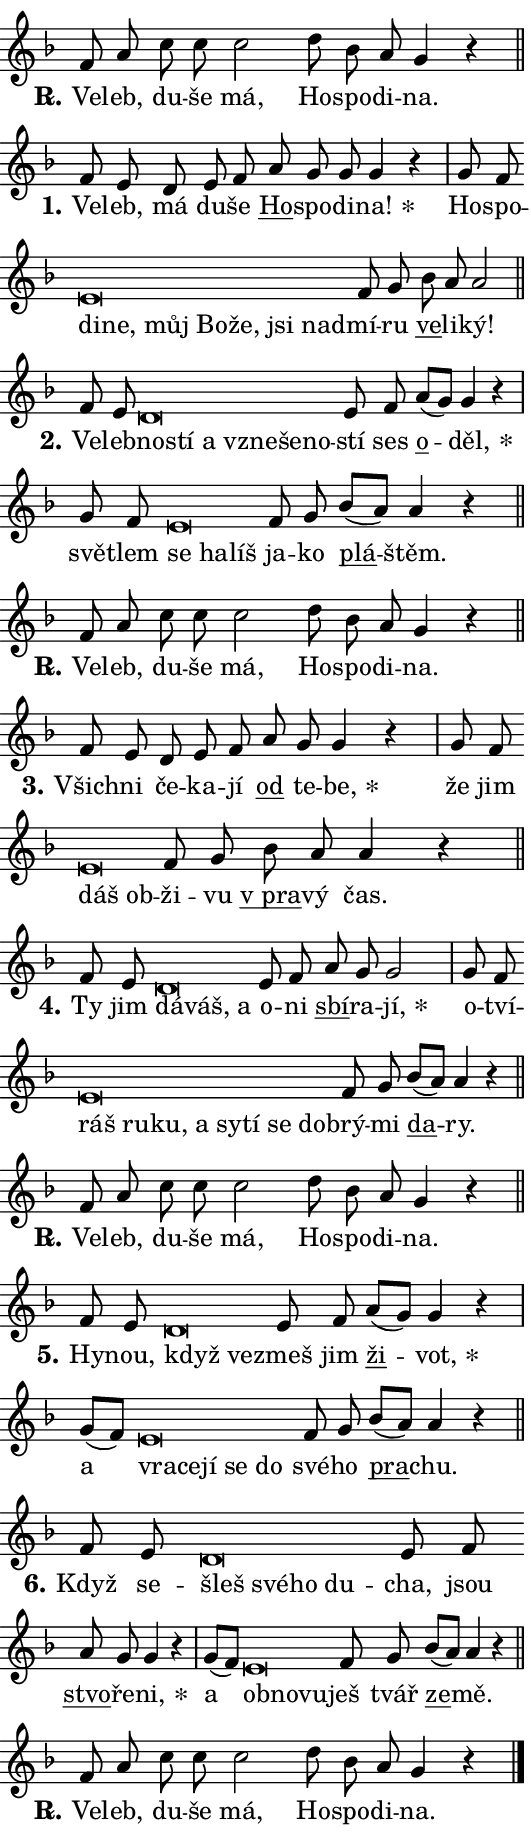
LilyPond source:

\version "2.24.0"
\header { tagline = "" }
\paper {
  indent = 0\cm
  top-margin = 0\cm
  right-margin = 0.13\cm % to fit lyric hyphens
  bottom-margin = 0\cm
  left-margin = 0\cm
  paper-width = 9\cm
  page-breaking = #ly:one-page-breaking
  system-system-spacing.basic-distance = #11
  score-system-spacing.basic-distance = #11
  ragged-last = ##f
}


%% Author: Thomas Morley
%% https://lists.gnu.org/archive/html/lilypond-user/2020-05/msg00002.html
#(define (line-position grob)
"Returns position of @var[grob} in current system:
   @code{'start}, if at first time-step
   @code{'end}, if at last time-step
   @code{'middle} otherwise
"
  (let* ((col (ly:item-get-column grob))
         (ln (ly:grob-object col 'left-neighbor))
         (rn (ly:grob-object col 'right-neighbor))
         (col-to-check-left (if (ly:grob? ln) ln col))
         (col-to-check-right (if (ly:grob? rn) rn col))
         (break-dir-left
           (and
             (ly:grob-property col-to-check-left 'non-musical #f)
             (ly:item-break-dir col-to-check-left)))
         (break-dir-right
           (and
             (ly:grob-property col-to-check-right 'non-musical #f)
             (ly:item-break-dir col-to-check-right))))
        (cond ((eqv? 1 break-dir-left) 'start)
              ((eqv? -1 break-dir-right) 'end)
              (else 'middle))))

#(define (tranparent-at-line-position vctor)
  (lambda (grob)
  "Relying on @code{line-position} select the relevant enry from @var{vctor}.
Used to determine transparency,"
    (case (line-position grob)
      ((end) (not (vector-ref vctor 0)))
      ((middle) (not (vector-ref vctor 1)))
      ((start) (not (vector-ref vctor 2))))))

noteHeadBreakVisibility =
#(define-music-function (break-visibility)(vector?)
"Makes @code{NoteHead}s transparent relying on @var{break-visibility}"
#{
  \override NoteHead.transparent =
    #(tranparent-at-line-position break-visibility)
#})

#(define delete-ledgers-for-transparent-note-heads
  (lambda (grob)
    "Reads whether a @code{NoteHead} is transparent.
If so this @code{NoteHead} is removed from @code{'note-heads} from
@var{grob}, which is supposed to be @code{LedgerLineSpanner}.
As a result ledgers are not printed for this @code{NoteHead}"
    (let* ((nhds-array (ly:grob-object grob 'note-heads))
           (nhds-list
             (if (ly:grob-array? nhds-array)
                 (ly:grob-array->list nhds-array)
                 '()))
           ;; Relies on the transparent-property being done before
           ;; Staff.LedgerLineSpanner.after-line-breaking is executed.
           ;; This is fragile ...
           (to-keep
             (remove
               (lambda (nhd)
                 (ly:grob-property nhd 'transparent #f))
               nhds-list)))
      ;; TODO find a better method to iterate over grob-arrays, similiar
      ;; to filter/remove etc for lists
      ;; For now rebuilt from scratch
      (set! (ly:grob-object grob 'note-heads)  '())
      (for-each
        (lambda (nhd)
          (ly:pointer-group-interface::add-grob grob 'note-heads nhd))
        to-keep))))

squashNotes = {
  \override NoteHead.X-extent = #'(-0.2 . 0.2)
  \override NoteHead.Y-extent = #'(-0.75 . 0)
  \override NoteHead.stencil =
    #(lambda (grob)
       (let ((pos (ly:grob-property grob 'staff-position)))
         (begin
           (if (< pos -7) (display "ERROR: Lower brevis then expected\n") (display ""))
           (if (<= pos -6) ly:text-interface::print ly:note-head::print))))
}
unSquashNotes = {
  \revert NoteHead.X-extent
  \revert NoteHead.Y-extent
  \revert NoteHead.stencil
}

hideNotes = \noteHeadBreakVisibility #begin-of-line-visible
unHideNotes = \noteHeadBreakVisibility #all-visible

% work-around for resetting accidentals
% https://lilypond.org/doc/v2.23/Documentation/notation/displaying-rhythms#unmetered-music
cadenzaMeasure = {
  \cadenzaOff
  \partial 1024 s1024
  \cadenzaOn
}

#(define-markup-command (accent layout props text) (markup?)
  "Underline accented syllable"
  (interpret-markup layout props
    #{\markup \override #'(offset . 4.3) \underline { #text }#}))

responsum = \markup \concat {
  "R" \hspace #-1.05 \path #0.1 #'((moveto 0 0.07) (lineto 0.9 0.8)) \hspace #0.05 "."
}

spaceSize = #0.6828661417322834 % exact space size for TeX Gyre Schola

\layout {
  \context {
    \Staff
    \remove "Time_signature_engraver"
    \override LedgerLineSpanner.after-line-breaking = #delete-ledgers-for-transparent-note-heads
  }
  \context {
    \Lyrics {
      \override LyricSpace.minimum-distance = \spaceSize
      \override LyricText.font-name = #"TeX Gyre Schola"
      \override LyricText.font-size = 1
      \override StanzaNumber.font-name = #"TeX Gyre Schola Bold"
      \override StanzaNumber.font-size = 1
    }
  }
  \context {
    \Score 
    \override NoteHead.text =
      #(lambda (grob) 
        (let ((pos (ly:grob-property grob 'staff-position)))
          #{\markup {
            \combine
              \halign #-0.55 \raise #(if (= pos -6) 0 0.5) \override #'(thickness . 2) \draw-line #'(3.2 . 0)
              \musicglyph "noteheads.sM1"
          }#}))
  }
}

% magnetic-lyrics.ily
%
%   written by
%     Jean Abou Samra <jean@abou-samra.fr>
%     Werner Lemberg <wl@gnu.org>
%
%   adapted by
%     Jiri Hon <jiri.hon@gmail.com>
%
% Version 2022-Apr-15

% https://www.mail-archive.com/lilypond-user@gnu.org/msg149350.html

#(define (Left_hyphen_pointer_engraver context)
   "Collect syllable-hyphen-syllable occurrences in lyrics and store
them in properties.  This engraver only looks to the left.  For
example, if the lyrics input is @code{foo -- bar}, it does the
following.

@itemize @bullet
@item
Set the @code{text} property of the @code{LyricHyphen} grob between
@q{foo} and @q{bar} to @code{foo}.

@item
Set the @code{left-hyphen} property of the @code{LyricText} grob with
text @q{foo} to the @code{LyricHyphen} grob between @q{foo} and
@q{bar}.
@end itemize

Use this auxiliary engraver in combination with the
@code{lyric-@/text::@/apply-@/magnetic-@/offset!} hook."
   (let ((hyphen #f)
         (text #f))
     (make-engraver
      (acknowledgers
       ((lyric-syllable-interface engraver grob source-engraver)
        (set! text grob)))
      (end-acknowledgers
       ((lyric-hyphen-interface engraver grob source-engraver)
        ;(when (not (grob::has-interface grob 'lyric-space-interface))
          (set! hyphen grob)));)
      ((stop-translation-timestep engraver)
       (when (and text hyphen)
         (ly:grob-set-object! text 'left-hyphen hyphen))
       (set! text #f)
       (set! hyphen #f)))))

#(define (lyric-text::apply-magnetic-offset! grob)
   "If the space between two syllables is less than the value in
property @code{LyricText@/.details@/.squash-threshold}, move the right
syllable to the left so that it gets concatenated with the left
syllable.

Use this function as a hook for
@code{LyricText@/.after-@/line-@/breaking} if the
@code{Left_@/hyphen_@/pointer_@/engraver} is active."
   (let ((hyphen (ly:grob-object grob 'left-hyphen #f)))
     (when hyphen
       (let ((left-text (ly:spanner-bound hyphen LEFT)))
         (when (grob::has-interface left-text 'lyric-syllable-interface)
           (let* ((common (ly:grob-common-refpoint grob left-text X))
                  (this-x-ext (ly:grob-extent grob common X))
                  (left-x-ext
                   (begin
                     ;; Trigger magnetism for left-text.
                     (ly:grob-property left-text 'after-line-breaking)
                     (ly:grob-extent left-text common X)))
                  ;; `delta` is the gap width between two syllables.
                  (delta (- (interval-start this-x-ext)
                            (interval-end left-x-ext)))
                  (details (ly:grob-property grob 'details))
                  (threshold (assoc-get 'squash-threshold details 0.2)))
             (when (< delta threshold)
               (let* (;; We have to manipulate the input text so that
                      ;; ligatures crossing syllable boundaries are not
                      ;; disabled.  For languages based on the Latin
                      ;; script this is essentially a beautification.
                      ;; However, for non-Western scripts it can be a
                      ;; necessity.
                      (lt (ly:grob-property left-text 'text))
                      (rt (ly:grob-property grob 'text))
                      (is-space (grob::has-interface hyphen 'lyric-space-interface))
                      (space (if is-space " " ""))
                      (extra-delta (if is-space spaceSize 0))
                      ;; Append new syllable.
                      (ltrt-space (if (and (string? lt) (string? rt))
                                (string-append lt space rt)
                                (make-concat-markup (list lt space rt))))
                      ;; Right-align `ltrt` to the right side.
                      (ltrt-space-markup (grob-interpret-markup
                               grob
                               (make-translate-markup
                                (cons (interval-length this-x-ext) 0)
                                (make-right-align-markup ltrt-space)))))
                 (begin
                   ;; Don't print `left-text`.
                   (ly:grob-set-property! left-text 'stencil #f)
                   ;; Set text and stencil (which holds all collected
                   ;; syllables so far) and shift it to the left.
                   (ly:grob-set-property! grob 'text ltrt-space)
                   (ly:grob-set-property! grob 'stencil ltrt-space-markup)
                   (ly:grob-translate-axis! grob (- (- delta extra-delta)) X))))))))))


#(define (lyric-hyphen::displace-bounds-first grob)
   ;; Make very sure this callback isn't triggered too early.
   (let ((left (ly:spanner-bound grob LEFT))
         (right (ly:spanner-bound grob RIGHT)))
     (ly:grob-property left 'after-line-breaking)
     (ly:grob-property right 'after-line-breaking)
     (ly:lyric-hyphen::print grob)))

squashThreshold = #0.4

\layout {
  \context {
    \Lyrics
    \consists #Left_hyphen_pointer_engraver
    \override LyricText.after-line-breaking =
      #lyric-text::apply-magnetic-offset!
    \override LyricHyphen.stencil = #lyric-hyphen::displace-bounds-first
    \override LyricText.details.squash-threshold = \squashThreshold
    \override LyricHyphen.minimum-distance = 0
    \override LyricHyphen.minimum-length = \squashThreshold
  }
}

squashText = \override LyricText.details.squash-threshold = 9999
unSquashText = \override LyricText.details.squash-threshold = \squashThreshold

leftText = \override LyricText.self-alignment-X = #LEFT
unLeftText = \revert LyricText.self-alignment-X

starOffset = #(lambda (grob) 
                (let ((x_offset (ly:self-alignment-interface::aligned-on-x-parent grob)))
                  (if (= x_offset 0) 0 (+ x_offset 1.2))))

star = #(define-music-function (syllable)(string?)
"Append star separator at the end of a syllable"
#{
  \once \override LyricText.X-offset = #starOffset
  \lyricmode { \markup {
    #syllable
    \override #'((font-name . "TeX Gyre Schola Bold")) \hspace #0.2 \lower #0.65 \larger "*"
  } }
#})

starAccent = #(define-music-function (syllable)(string?)
"Append star separator at the end of a syllable and make accent"
#{
  \once \override LyricText.X-offset = #starOffset
  \lyricmode { \markup {
    \accent #syllable
    \override #'((font-name . "TeX Gyre Schola Bold")) \hspace #0.2 \lower #0.65 \larger "*"
  } }
#})

breath = #(define-music-function (syllable)(string?)
"Append breathing indicator at the end of a syllable"
#{
  \lyricmode { \markup { #syllable "+" } }
#})

optionalBreath = #(define-music-function (syllable)(string?)
"Append optional breathing indicator at the end of a syllable"
#{
  \lyricmode { \markup { #syllable "(+)" } }
#})


\score {
    <<
        \new Voice = "melody" { \cadenzaOn \key f \major \relative { f'8 a c c c2 \bar "" d8 bes a g4 r \cadenzaMeasure \bar "||" \break } }
        \new Lyrics \lyricsto "melody" { \lyricmode { \set stanza = \responsum
Ve -- leb, du -- še má, Ho -- spo -- di -- na. } }
    >>
    \layout {}
}

\score {
    <<
        \new Voice = "melody" { \cadenzaOn \key f \major \relative { f'8 e d8 e8 f \bar "" a g g g4 r \cadenzaMeasure \bar "|" g8 f \bar "" \squashNotes e\breve*1/16 \hideNotes \breve*1/16 \bar "" \breve*1/16 \bar "" \breve*1/16 \bar "" \breve*1/16 \bar "" \breve*1/16 \breve*1/16 \bar "" \unHideNotes \unSquashNotes f8 g \bar "" bes a a2 \cadenzaMeasure \bar "||" \break } }
        \new Lyrics \lyricsto "melody" { \lyricmode { \set stanza = "1."
Ve -- leb, má du -- še \markup \accent Ho -- spo -- di -- \star na! Ho -- spo -- \leftText di -- \squashText ne, můj Bo -- že, jsi nad -- \unLeftText \unSquashText mí -- ru \markup \accent ve -- li -- ký! } }
    >>
    \layout {}
}

\score {
    <<
        \new Voice = "melody" { \cadenzaOn \key f \major \relative { f'8 e \bar "" \squashNotes d\breve*1/16 \hideNotes \breve*1/16 \bar "" \breve*1/16 \bar "" \breve*1/16 \bar "" \breve*1/16 \breve*1/16 \bar "" \unHideNotes \unSquashNotes e8 f \bar "" a[( g)] g4 r \cadenzaMeasure \bar "|" g8 f \bar "" \squashNotes e\breve*1/16 \hideNotes \breve*1/16 \breve*1/16 \bar "" \unHideNotes \unSquashNotes f8 g \bar "" bes[( a)] a4 r \cadenzaMeasure \bar "||" \break } }
        \new Lyrics \lyricsto "melody" { \lyricmode { \set stanza = "2."
Ve -- leb -- \leftText no -- \squashText stí a vzne -- še -- no -- \unLeftText \unSquashText stí ses \markup \accent o -- \star děl, svě -- tlem \leftText se \squashText ha -- líš \unLeftText \unSquashText ja -- ko \markup \accent plá -- štěm. } }
    >>
    \layout {}
}

\score {
    <<
        \new Voice = "melody" { \cadenzaOn \key f \major \relative { f'8 a c c c2 \bar "" d8 bes a g4 r \cadenzaMeasure \bar "||" \break } }
        \new Lyrics \lyricsto "melody" { \lyricmode { \set stanza = \responsum
Ve -- leb, du -- še má, Ho -- spo -- di -- na. } }
    >>
    \layout {}
}

\score {
    <<
        \new Voice = "melody" { \cadenzaOn \key f \major \relative { f'8 e d8 e8 f \bar "" a g g4 r \cadenzaMeasure \bar "|" g8 f \bar "" \squashNotes e\breve*1/16 \hideNotes \breve*1/16 \bar "" \unHideNotes \unSquashNotes f8 g \bar "" bes a a4 r \cadenzaMeasure \bar "||" \break } }
        \new Lyrics \lyricsto "melody" { \lyricmode { \set stanza = "3."
Všich -- ni če -- ka -- jí \markup \accent od te -- \star be, že jim \leftText dáš \squashText ob -- \unLeftText \unSquashText ži -- vu \markup \accent "v pra" -- vý čas. } }
    >>
    \layout {}
}

\score {
    <<
        \new Voice = "melody" { \cadenzaOn \key f \major \relative { f'8 e \bar "" \squashNotes d\breve*1/16 \hideNotes \breve*1/16 \breve*1/16 \bar "" \unHideNotes \unSquashNotes e8 f \bar "" a g g2 \cadenzaMeasure \bar "|" g8 f \bar "" \squashNotes e\breve*1/16 \hideNotes \breve*1/16 \bar "" \breve*1/16 \bar "" \breve*1/16 \bar "" \breve*1/16 \bar "" \breve*1/16 \bar "" \breve*1/16 \breve*1/16 \bar "" \unHideNotes \unSquashNotes f8 g \bar "" bes[( a)] a4 r \cadenzaMeasure \bar "||" \break } }
        \new Lyrics \lyricsto "melody" { \lyricmode { \set stanza = "4."
Ty jim \leftText dá -- \squashText váš, a \unLeftText \unSquashText o -- ni \markup \accent sbí -- ra -- \star jí, o -- tví -- \leftText ráš \squashText ru -- ku, a sy -- tí se do -- \unLeftText \unSquashText brý -- mi \markup \accent da -- ry. } }
    >>
    \layout {}
}

\score {
    <<
        \new Voice = "melody" { \cadenzaOn \key f \major \relative { f'8 a c c c2 \bar "" d8 bes a g4 r \cadenzaMeasure \bar "||" \break } }
        \new Lyrics \lyricsto "melody" { \lyricmode { \set stanza = \responsum
Ve -- leb, du -- še má, Ho -- spo -- di -- na. } }
    >>
    \layout {}
}

\score {
    <<
        \new Voice = "melody" { \cadenzaOn \key f \major \relative { f'8 e \bar "" \squashNotes d\breve*1/16 \hideNotes \breve*1/16 \bar "" \unHideNotes \unSquashNotes e8 f \bar "" a[( g)] g4 r \cadenzaMeasure \bar "|" g8[( f)] \bar "" \squashNotes e\breve*1/16 \hideNotes \breve*1/16 \bar "" \breve*1/16 \bar "" \breve*1/16 \breve*1/16 \bar "" \unHideNotes \unSquashNotes f8 g \bar "" bes[( a)] a4 r \cadenzaMeasure \bar "||" \break } }
        \new Lyrics \lyricsto "melody" { \lyricmode { \set stanza = "5."
Hy -- nou, \leftText když \squashText ve -- \unLeftText \unSquashText zmeš jim \markup \accent ži -- \star vot, a \leftText vra -- \squashText ce -- jí se do \unLeftText \unSquashText své -- ho \markup \accent pra -- chu. } }
    >>
    \layout {}
}

\score {
    <<
        \new Voice = "melody" { \cadenzaOn \key f \major \relative { f'8 e \bar "" \squashNotes d\breve*1/16 \hideNotes \breve*1/16 \bar "" \breve*1/16 \breve*1/16 \bar "" \unHideNotes \unSquashNotes e8 f \bar "" a g g4 r \cadenzaMeasure \bar "|" g8[( f)] \bar "" \squashNotes e\breve*1/16 \hideNotes \breve*1/16 \breve*1/16 \bar "" \unHideNotes \unSquashNotes f8 g \bar "" bes[( a)] a4 r \cadenzaMeasure \bar "||" \break } }
        \new Lyrics \lyricsto "melody" { \lyricmode { \set stanza = "6."
Když se -- \leftText šleš \squashText své -- ho du -- \unLeftText \unSquashText cha, jsou \markup \accent stvo -- ře -- \star ni, a \leftText ob -- \squashText no -- vu -- \unLeftText \unSquashText ješ tvář \markup \accent ze -- mě. } }
    >>
    \layout {}
}

\score {
    <<
        \new Voice = "melody" { \cadenzaOn \key f \major \relative { f'8 a c c c2 \bar "" d8 bes a g4 r \cadenzaMeasure \bar "||" \break } \bar "|." }
        \new Lyrics \lyricsto "melody" { \lyricmode { \set stanza = \responsum
Ve -- leb, du -- še má, Ho -- spo -- di -- na. } }
    >>
    \layout {}
}
